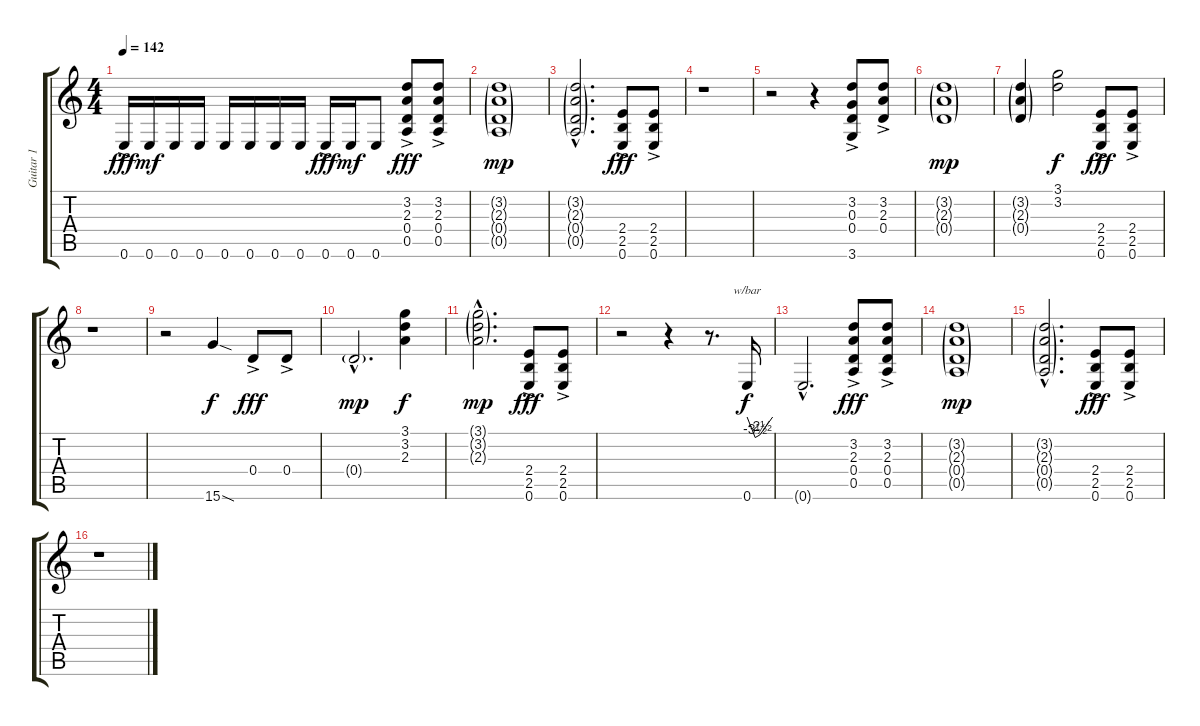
\track ("Guitar 1" "Guitar 1") {instrument overdrivenguitar}
\staff {score tabs}
\tuning (E4 B3 G3 D3 A2 E2) {hide}
\ts (4 4)
\tempo 142
\clef g2
\ks c
0.6{ac}.16{dy fff} 0.6.16{dy mf} 0.6.16 0.6.16 0.6.16 0.6.16 0.6.16 0.6.16 0.6{ac}.16{dy fff} 0.6.16{dy mf} 0.6.8 (3.2{ac} 2.3{ac} 0.4{ac} 0.5{ac}).8{dy fff} (3.2{ac} 2.3{ac} 0.4{ac} 0.5{ac}).8 |
(3.2{g} 2.3{g} 0.4{g} 0.5{g}).1{dy mp} |
(3.2{g hac} 2.3{g hac} 0.4{g hac} 0.5{g hac}).2{d} (2.4{ac} 2.5{ac} 0.6{ac}).8{dy fff} (2.4{ac} 2.5{ac} 0.6{ac}).8 |
r.1 |
r.2 r.4 (3.2{ac} 0.3{ac} 0.4{ac} 3.6{ac}).8 (3.2{ac} 2.3{ac} 0.4{ac}).8 |
(3.2{g} 2.3{g} 0.4{g}).1{dy mp} |
(3.2{g} 2.3{g} 0.4{g}).4 (3.1 3.2).2{dy f} (2.4{ac} 2.5{ac} 0.6{ac}).8{dy fff} (2.4{ac} 2.5{ac} 0.6{ac}).8 |
r.1 |
r.2 15.6{sod}.4{dy f} 0.4{ac}.8{dy fff} 0.4{ac}.8 |
0.4{g hac}.2{d dy mp} (3.1 3.2 2.3).4{dy f} |
(3.1{g hac} 3.2{g hac} 2.3{g hac}).2{d dy mp} (2.4{ac} 2.5{ac} 0.6{ac}).8{dy fff} (2.4{ac} 2.5{ac} 0.6{ac}).8 |
r.2 r.4 r.8{d} 0.6.16{tbe (custom default 0 0 19 -14 30 -10 60 0) dy f} |
0.6{hac t}.2{d} (3.2{ac} 2.3{ac} 0.4{ac} 0.5{ac}).8{dy fff} (3.2{ac} 2.3{ac} 0.4{ac} 0.5{ac}).8 |
(3.2{g} 2.3{g} 0.4{g} 0.5{g}).1{dy mp} |
(3.2{g hac} 2.3{g hac} 0.4{g hac} 0.5{g hac}).2{d} (2.4{ac} 2.5{ac} 0.6{ac}).8{dy fff} (2.4{ac} 2.5{ac} 0.6{ac}).8 |
r.1
